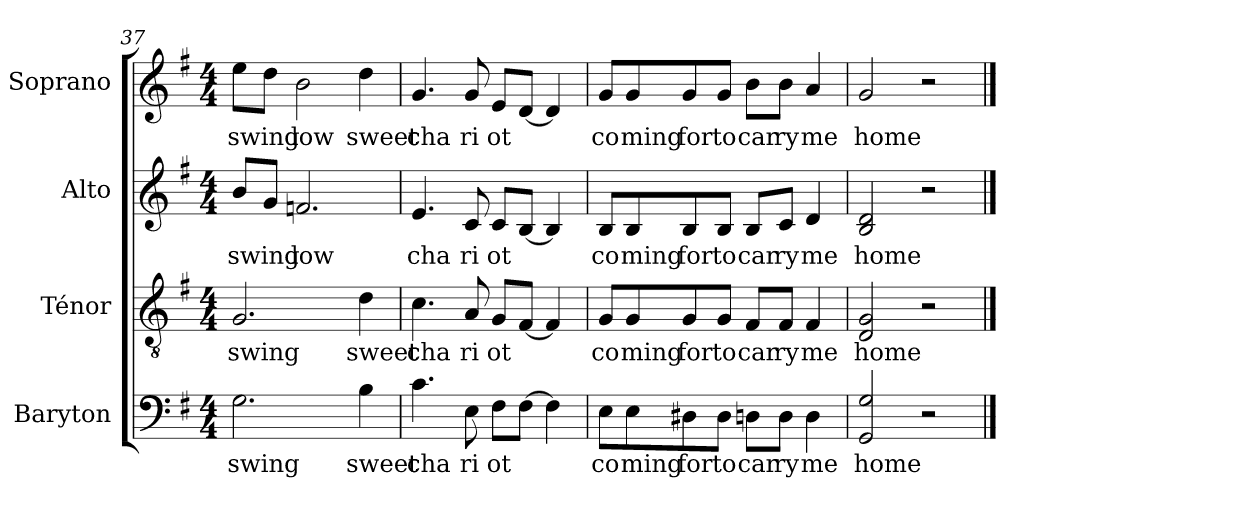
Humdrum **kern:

**kern	**text	**kern	**text	**kern	**text	**kern	**text
*part4	*part4	*part3	*part3	*part2	*part2	*part1	*part1
*staff4	*staff4	*staff3	*staff3	*staff2	*staff2	*staff1	*staff1
*I"Baryton	*	*I"Ténor	*	*I"Alto	*	*I"Soprano	*
*I'Bar.	*	*I'T	*	*I'A	*	*I'S	*
!!LO:PB:g=z
*clefF4	*	*clefGv2	*	*clefG2	*	*clefG2	*
*k[f#]	*	*k[f#]	*	*k[f#]	*	*k[f#]	*
*G:	*	*G:	*	*G:	*	*G:	*
*M4/4	*	*M4/4	*	*M4/4	*	*M4/4	*
=37	=37	=37	=37	=37	=37	=37	=37
!	!LO:LY:b	!	!	!	!	!	!
!	!	!	!LO:LY:b	!	!	!	!
!	!	!	!	!	!LO:LY:b	!	!
!	!	!	!	!	!	!	!LO:LY:b
2.G\	swing	2.G/	swing	8b/L	swing	8ee\L	swing
.	.	.	.	8g/J	.	8dd\J	.
!	!	!	!	!	!LO:LY:b	!	!
!	!	!	!	!	!	!	!LO:LY:b
.	.	.	.	2.fn/	low	2b\	low
!	!LO:LY:b	!	!	!	!	!	!
!	!	!	!LO:LY:b	!	!	!	!
!	!	!	!	!	!	!	!LO:LY:b
4B\	sweet	4d\	sweet	.	.	4dd\	sweet
=38	=38	=38	=38	=38	=38	=38	=38
!	!LO:LY:b	!	!	!	!	!	!
!	!	!	!LO:LY:b	!	!	!	!
!	!	!	!	!	!LO:LY:b	!	!
!	!	!	!	!	!	!	!LO:LY:b
4.c\	cha	4.c\	cha	4.e/	cha	4.g/	cha
!	!LO:LY:b	!	!	!	!	!	!
!	!	!	!LO:LY:b	!	!	!	!
!	!	!	!	!	!LO:LY:b	!	!
!	!	!	!	!	!	!	!LO:LY:b
8E\	ri	8A/	ri	8c/	ri	8g/	ri
!	!LO:LY:b	!	!	!	!	!	!
!	!	!	!LO:LY:b	!	!	!	!
!	!	!	!	!	!LO:LY:b	!	!
!	!	!	!	!	!	!	!LO:LY:b
8F#\L	ot	8G/L	ot	8c/L	ot	8e/L	ot
[8F#\J	.	[8F#/J	.	[8B/J	.	[8d/J	.
4F#\]	.	4F#/]	.	4B/]	.	4d/]	.
=39	=39	=39	=39	=39	=39	=39	=39
!	!LO:LY:b	!	!	!	!	!	!
!	!	!	!LO:LY:b	!	!	!	!
!	!	!	!	!	!LO:LY:b	!	!
!	!	!	!	!	!	!	!LO:LY:b
8E\L	co	8G/L	co	8B/L	co	8g/L	co
!	!LO:LY:b	!	!	!	!	!	!
!	!	!	!LO:LY:b	!	!	!	!
!	!	!	!	!	!LO:LY:b	!	!
!	!	!	!	!	!	!	!LO:LY:b
8E\	ming	8G/	ming	8B/	ming	8g/	ming
!	!LO:LY:b	!	!	!	!	!	!
!	!	!	!LO:LY:b	!	!	!	!
!	!	!	!	!	!LO:LY:b	!	!
!	!	!	!	!	!	!	!LO:LY:b
8D#X\	for	8G/	for	8B/	for	8g/	for
!	!LO:LY:b	!	!	!	!	!	!
!	!	!	!LO:LY:b	!	!	!	!
!	!	!	!	!	!LO:LY:b	!	!
!	!	!	!	!	!	!	!LO:LY:b
8D#\J	to	8G/J	to	8B/J	to	8g/J	to
!	!LO:LY:b	!	!	!	!	!	!
!	!	!	!LO:LY:b	!	!	!	!
!	!	!	!	!	!LO:LY:b	!	!
!	!	!	!	!	!	!	!LO:LY:b
8Dn\L	car	8F#/L	car	8B/L	car	8b\L	car
!	!LO:LY:b	!	!	!	!	!	!
!	!	!	!LO:LY:b	!	!	!	!
!	!	!	!	!	!LO:LY:b	!	!
!	!	!	!	!	!	!	!LO:LY:b
8D\J	ry	8F#/J	ry	8c/J	ry	8b\J	ry
!	!LO:LY:b	!	!	!	!	!	!
!	!	!	!LO:LY:b	!	!	!	!
!	!	!	!	!	!LO:LY:b	!	!
!	!	!	!	!	!	!	!LO:LY:b
4D\	me	4F#/	me	4d/	me	4a/	me
=40	=40	=40	=40	=40	=40	=40	=40
!	!LO:LY:b	!	!	!	!	!	!
!	!	!	!LO:LY:b	!	!	!	!
!	!	!	!	!	!LO:LY:b	!	!
!	!	!	!	!	!	!	!LO:LY:b
2GG/ 2G/	home	2D/ 2G/	home	2B/ 2d/	home	2g/	home
2r	.	2r	.	2r	.	2r	.
==	==	==	==	==	==	==	==
*-	*-	*-	*-	*-	*-	*-	*-
